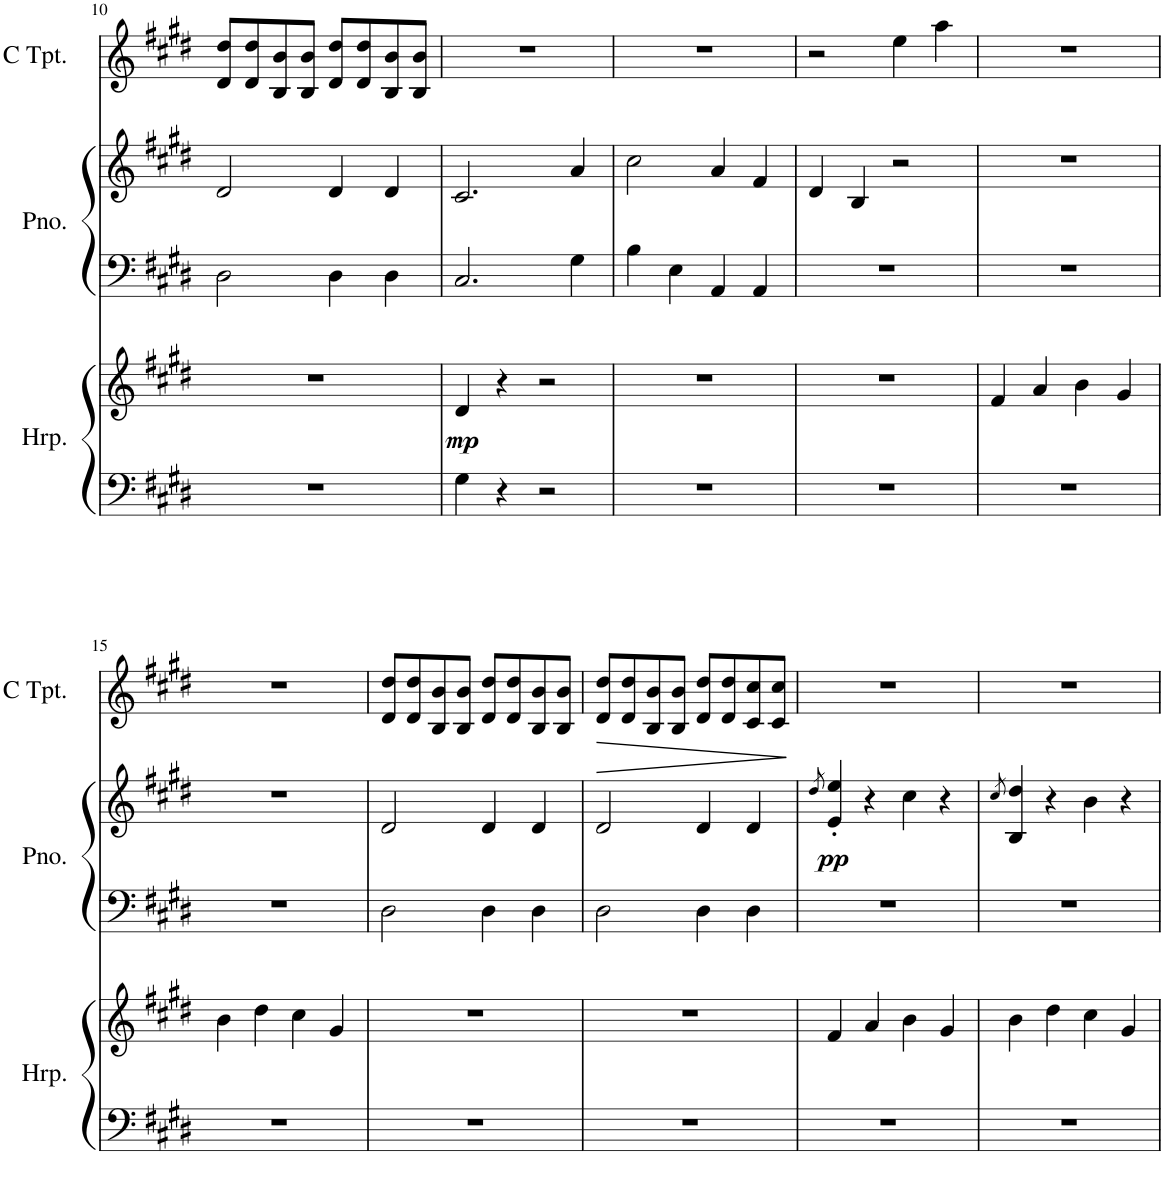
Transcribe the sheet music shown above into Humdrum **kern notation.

**kern	**kern	**dynam	**kern	**kern	**dynam	**kern	**dynam
*part3	*part3	*part3	*part2	*part2	*part2	*part1	*part1
*staff5	*staff4	*staff4/5	*staff3	*staff2	*staff2/3	*staff1	*staff1
*I"Harp	*	*	*I"Piano	*	*	*I"C Trumpet	*
*I'Hrp.	*	*	*I'Pno.	*	*	*I'C Tpt.	*
!!LO:PB:g=z
*clefF4	*clefG2	*	*clefF4	*clefG2	*	*clefG2	*
*k[f#c#g#d#]	*k[f#c#g#d#]	*	*k[f#c#g#d#]	*k[f#c#g#d#]	*	*k[f#c#g#d#]	*
*M4/4	*M4/4	*	*M4/4	*M4/4	*	*M4/4	*
=10	=10	=10	=10	=10	=10	=10	=10
1r	1r	.	2D#\	2d#/	.	8d#/ 8dd#/L	.
.	.	.	.	.	.	8d#/ 8dd#/	.
.	.	.	.	.	.	8B/ 8b/	.
.	.	.	.	.	.	8B/ 8b/J	.
.	.	.	4D#\	4d#/	.	8d#/ 8dd#/L	.
.	.	.	.	.	.	8d#/ 8dd#/	.
.	.	.	4D#\	4d#/	.	8B/ 8b/	.
.	.	.	.	.	.	8B/ 8b/J	.
=11	=11	=11	=11	=11	=11	=11	=11
!	!	!LO:DY:b	!	!	!	!	!
4G#\	4d#/	mp	2.C#/	2.c#/	.	1r	.
4r	4r	.	.	.	.	.	.
2r	2r	.	.	.	.	.	.
.	.	.	4G#\	4a/	.	.	.
=12	=12	=12	=12	=12	=12	=12	=12
1r	1r	.	4B\	2cc#\	.	1r	.
.	.	.	4E\	.	.	.	.
.	.	.	4AA/	4a/	.	.	.
.	.	.	4AA/	4f#/	.	.	.
=13	=13	=13	=13	=13	=13	=13	=13
1r	1r	.	1r	4d#/	.	2r	.
.	.	.	.	4B/	.	.	.
.	.	.	.	2r	.	4ee\	.
.	.	.	.	.	.	4aa\	.
=14	=14	=14	=14	=14	=14	=14	=14
1r	4f#/	.	1r	1r	.	1r	.
.	4a/	.	.	.	.	.	.
.	4b\	.	.	.	.	.	.
.	4g#/	.	.	.	.	.	.
!!LO:LB:g=z
=15	=15	=15	=15	=15	=15	=15	=15
1r	4b\	.	1r	1r	.	1r	.
.	4dd#\	.	.	.	.	.	.
.	4cc#\	.	.	.	.	.	.
.	4g#/	.	.	.	.	.	.
=16	=16	=16	=16	=16	=16	=16	=16
1r	1r	.	2D#\	2d#/	.	8d#/ 8dd#/L	.
.	.	.	.	.	.	8d#/ 8dd#/	.
.	.	.	.	.	.	8B/ 8b/	.
.	.	.	.	.	.	8B/ 8b/J	.
.	.	.	4D#\	4d#/	.	8d#/ 8dd#/L	.
.	.	.	.	.	.	8d#/ 8dd#/	.
.	.	.	4D#\	4d#/	.	8B/ 8b/	.
.	.	.	.	.	.	8B/ 8b/J	.
=17	=17	=17	=17	=17	=17	=17	=17
!	!	!	!	!	!	!	!LO:HP:b
1r	1r	.	2D#\	2d#/	.	8d#/ 8dd#/L	>
.	.	.	.	.	.	8d#/ 8dd#/	.
.	.	.	.	.	.	8B/ 8b/	.
.	.	.	.	.	.	8B/ 8b/J	.
.	.	.	4D#\	4d#/	.	8d#/ 8dd#/L	.
.	.	.	.	.	.	8d#/ 8dd#/	.
.	.	.	4D#\	4d#/	.	8c#/ 8cc#/	.
.	.	.	.	.	.	8c#/ 8cc#/J	.
.	.	.	.	.	.	.	]
=18	=18	=18	=18	=18	=18	=18	=18
.	.	.	.	8qdd#/	.	.	.
!	!	!	!	!	!LO:DY:b	!	!
1r	4f#/	.	1r	4e/' 4ee/'	pp	1r	.
.	4a/	.	.	4r	.	.	.
.	4b\	.	.	4cc#\	.	.	.
.	4g#/	.	.	4r	.	.	.
=19	=19	=19	=19	=19	=19	=19	=19
.	.	.	.	8qcc#/	.	.	.
1r	4b\	.	1r	4B/ 4dd#/	.	1r	.
.	4dd#\	.	.	4r	.	.	.
.	4cc#\	.	.	4b\	.	.	.
.	4g#/	.	.	4r	.	.	.
=	=	=	=	=	=	=	=
*-	*-	*-	*-	*-	*-	*-	*-
